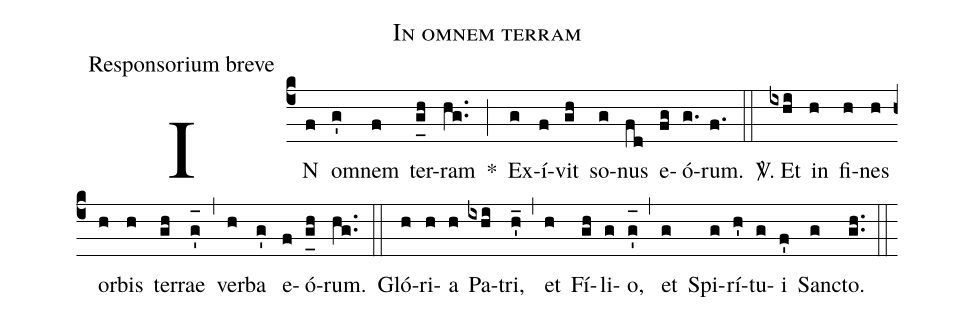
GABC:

name:In omnem terram;
office-part:Responsorium breve;
%%
(c4) IN(f) o(g')mnem(f) ter(g_[uh:l]h)ram(hg..) *(;) Ex(g)í(f)vit(gh) so(g)nus(fd) e(fg)ó(g.)rum.(f.) (::)
<sp>V/</sp>. Et(ixhi) in(h) fi(h)nes(h) or(h)bis(h) ter(gh)rae(g'_[oh:h]) (,) ver(h)ba(g') e(f)ó(g_[uh:l]h)rum.(hg..) (::) Gló(h)ri(h)a(h) Pa(ixhi)tri,(h'_) (,) et(h) Fí(gh)li(g)o,(g'_[oh:h]) (,) et(g) Spi(g)rí(h')tu(g)i(f') San(g)cto.(gh..) (::)
